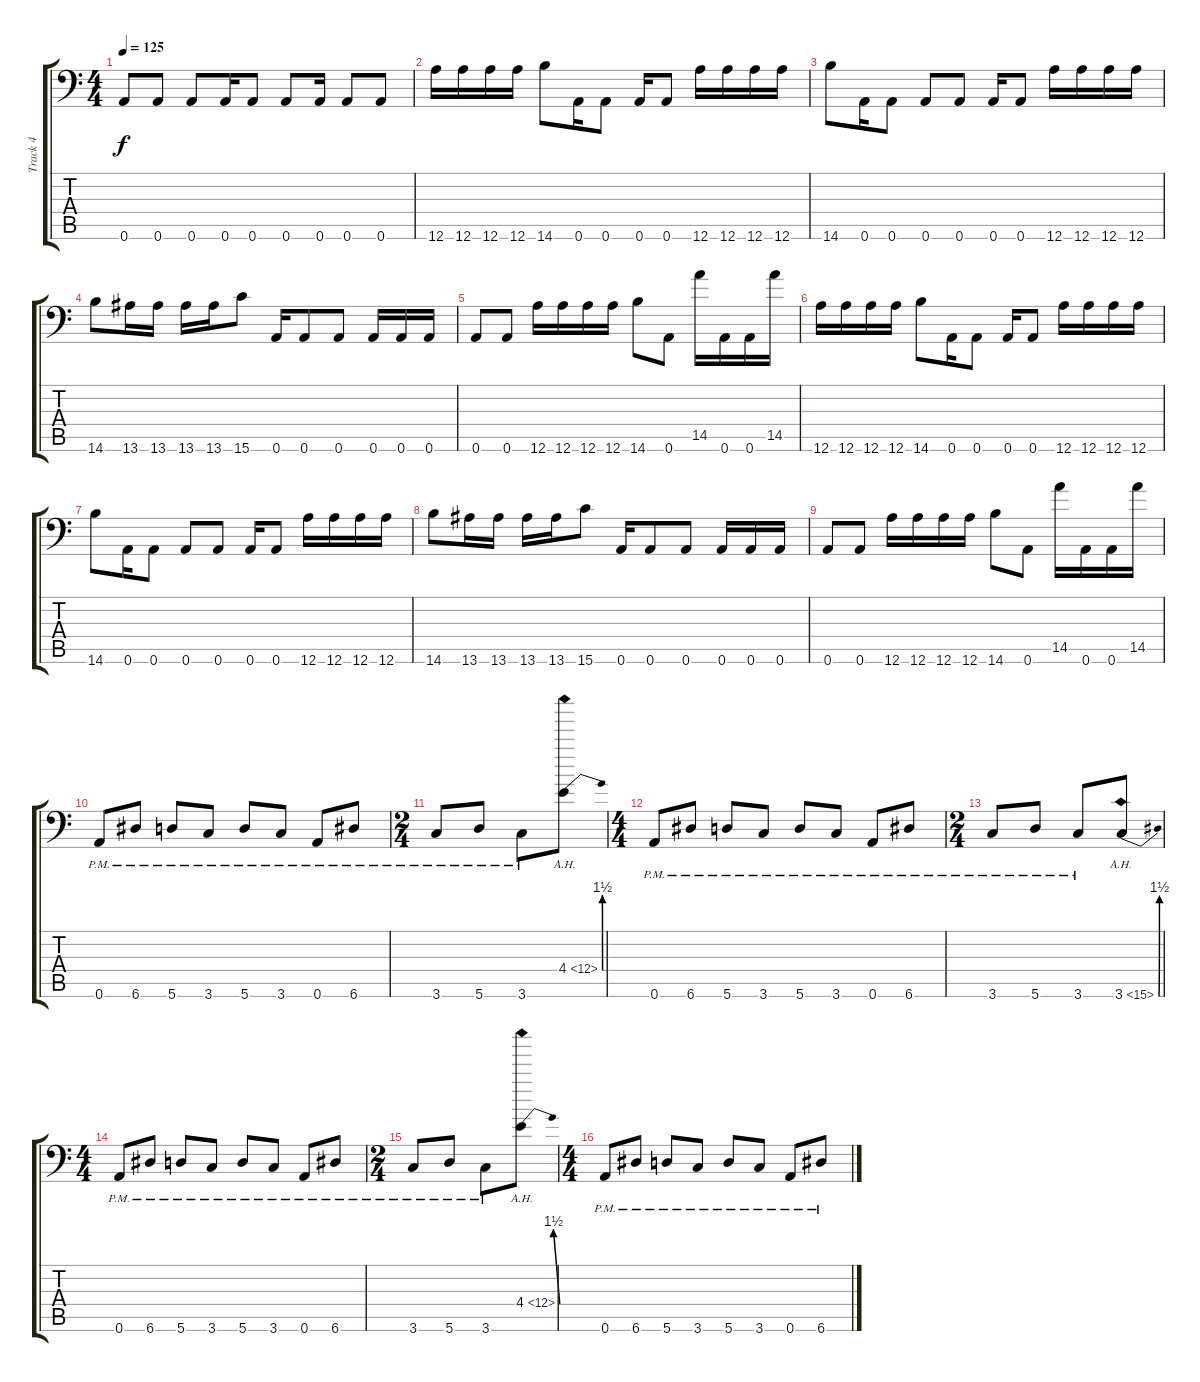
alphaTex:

\track ("Track 4" "Track 4") {instrument electricbasspick}
\staff {score tabs}
\tuning (D4 A3 F3 C3 G2 A1) {hide}
\ts (4 4)
\tempo 125
\clef f4
\ks c
0.6.8{dy f} 0.6.8 0.6.8 0.6.16 0.6.8 0.6.8 0.6.16 0.6.8 0.6.8 |
12.6.16 12.6.16 12.6.16 12.6.16 14.6.8 0.6.16 0.6.8 0.6.16 0.6.8 12.6.16 12.6.16 12.6.16 12.6.16 |
14.6.8 0.6.16 0.6.8 0.6.8 0.6.8 0.6.16 0.6.8 12.6.16 12.6.16 12.6.16 12.6.16 |
14.6.8 13.6.16 13.6.16 13.6.16 13.6.16 15.6.8 0.6.16 0.6.8 0.6.8 0.6.16 0.6.16 0.6.16 |
0.6.8 0.6.8 12.6.16 12.6.16 12.6.16 12.6.16 14.6.8 0.6.8 14.5.16 0.6.16 0.6.16 14.5.16 |
12.6.16 12.6.16 12.6.16 12.6.16 14.6.8 0.6.16 0.6.8 0.6.16 0.6.8 12.6.16 12.6.16 12.6.16 12.6.16 |
14.6.8 0.6.16 0.6.8 0.6.8 0.6.8 0.6.16 0.6.8 12.6.16 12.6.16 12.6.16 12.6.16 |
14.6.8 13.6.16 13.6.16 13.6.16 13.6.16 15.6.8 0.6.16 0.6.8 0.6.8 0.6.16 0.6.16 0.6.16 |
0.6.8 0.6.8 12.6.16 12.6.16 12.6.16 12.6.16 14.6.8 0.6.8 14.5.16 0.6.16 0.6.16 14.5.16 |
0.6{pm}.8 6.6{pm}.8 5.6{pm}.8 3.6{pm}.8 5.6{pm}.8 3.6{pm}.8 0.6{pm}.8 6.6{pm}.8 |
\ts (2 4)
3.6{pm}.8 5.6{pm}.8 3.6{pm}.8 4.4{be (bend 0 0 60 6) ah 8}.8 |
\ts (4 4)
0.6{pm}.8 6.6{pm}.8 5.6{pm}.8 3.6{pm}.8 5.6{pm}.8 3.6{pm}.8 0.6{pm}.8 6.6{pm}.8 |
\ts (2 4)
3.6{pm}.8 5.6{pm}.8 3.6{pm}.8 3.6{be (bend 0 0 60 6) ah 12}.8 |
\ts (4 4)
0.6{pm}.8 6.6{pm}.8 5.6{pm}.8 3.6{pm}.8 5.6{pm}.8 3.6{pm}.8 0.6{pm}.8 6.6{pm}.8 |
\ts (2 4)
3.6{pm}.8 5.6{pm}.8 3.6{pm}.8 4.4{be (bend 0 0 60 6) ah 8}.8 |
\ts (4 4)
0.6{pm}.8 6.6{pm}.8 5.6{pm}.8 3.6{pm}.8 5.6{pm}.8 3.6{pm}.8 0.6{pm}.8 6.6{pm}.8
